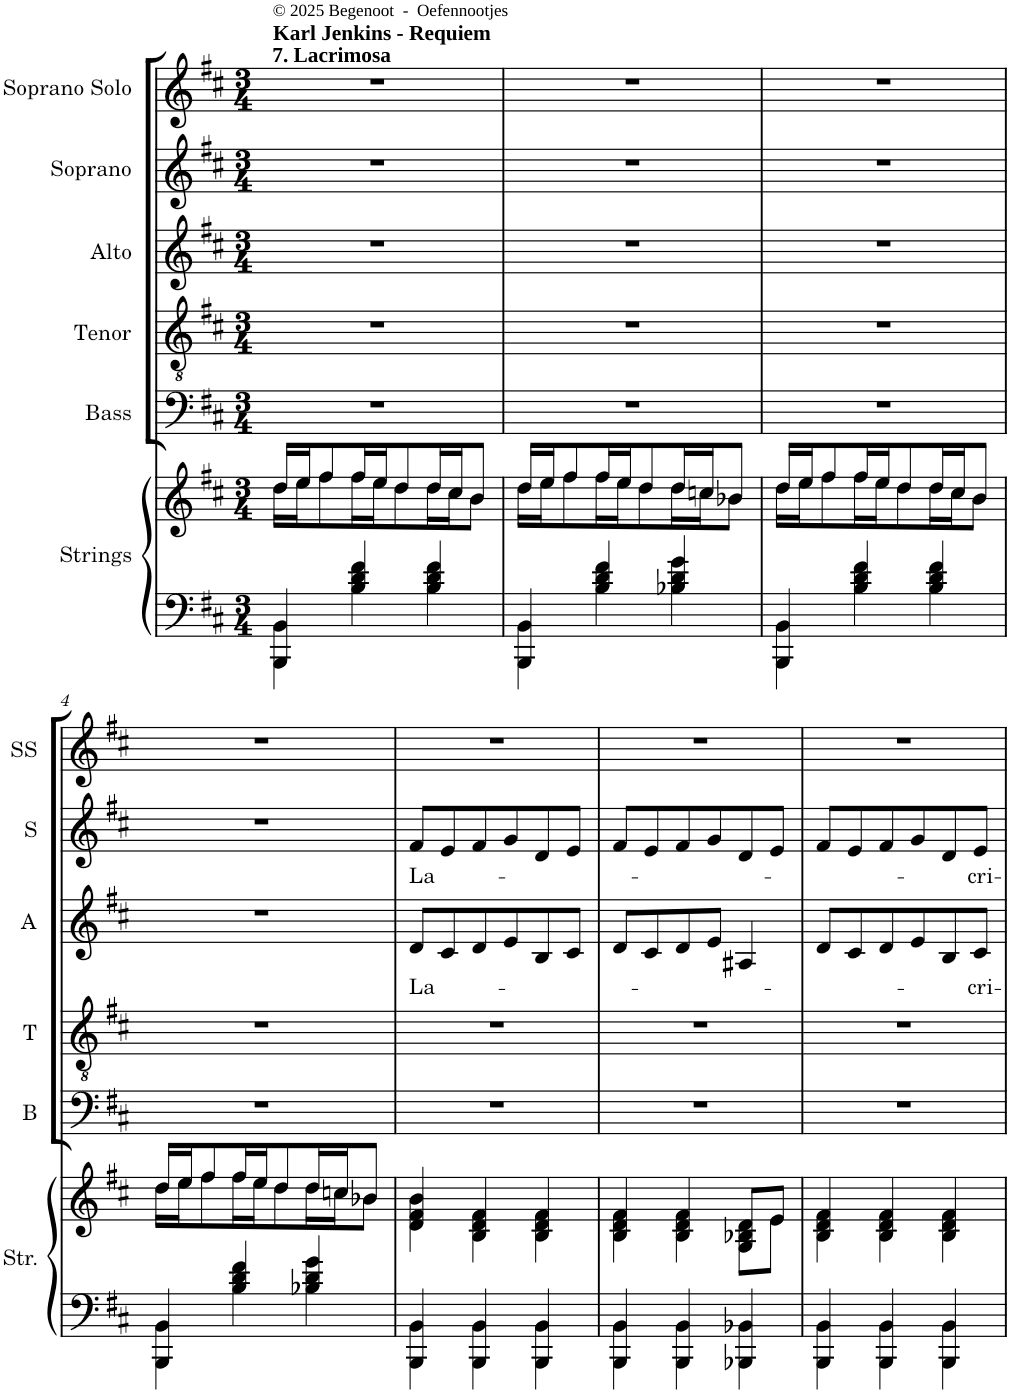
**kern	**kern	**kern	**kern	**kern	**text	**kern	**text	**kern
*part6	*part6	*part5	*part4	*part3	*part3	*part2	*part2	*part1
*staff7	*staff6	*staff5	*staff4	*staff3	*staff3	*staff2	*staff2	*staff1
*I"Strings	*	*I"Bass	*I"Tenor	*I"Alto	*	*I"Soprano	*	*I"Soprano Solo
*I'Str.	*	*I'B	*I'T	*I'A	*	*I'S	*	*I'SS
*clefF4	*clefG2	*clefF4	*clefGv2	*clefG2	*	*clefG2	*	*clefG2
*k[f#c#]	*k[f#c#]	*k[f#c#]	*k[f#c#]	*k[f#c#]	*	*k[f#c#]	*	*k[f#c#]
*D:	*D:	*D:	*D:	*D:	*	*D:	*	*D:
*M3/4	*M3/4	*M3/4	*M3/4	*M3/4	*	*M3/4	*	*M3/4
=1	=1	=1	=1	=1	=1	=1	=1	=1
*^	*^	*	*	*	*	*	*	*
!	!	!	!	!	!	!	!	!	!	!LO:TX:a:B:t=Karl Jenkins - Requiem
!	!	!	!	!	!	!	!	!	!	!LO:TX:a:t=7. Lacrimosa
!	!	!	!	!	!	!	!	!	!	!LO:TX:a:t=© 2025 Begenoot  -  Oefennootjes
4BBB/ 4BB/	4BBB\ 4BB\	16dd/LL	16dd\LL	2.r	2.r	2.r	.	2.r	.	2.r
.	.	16ee/J	16ee\J	.	.	.	.	.	.	.
.	.	8ff#/	8ff#\	.	.	.	.	.	.	.
4B/ 4d/ 4f#/	4B\ 4d\ 4f#\	16ff#/L	16ff#\L	.	.	.	.	.	.	.
.	.	16ee/J	16ee\J	.	.	.	.	.	.	.
.	.	8dd/	8dd\	.	.	.	.	.	.	.
4B/ 4d/ 4f#/	4B\ 4d\ 4f#\	16dd/L	16dd\L	.	.	.	.	.	.	.
.	.	16cc#/J	16cc#\J	.	.	.	.	.	.	.
.	.	8b/J	8b\J	.	.	.	.	.	.	.
=2	=2	=2	=2	=2	=2	=2	=2	=2	=2	=2
4BBB/ 4BB/	4BBB\ 4BB\	16dd/LL	16dd\LL	2.r	2.r	2.r	.	2.r	.	2.r
.	.	16ee/J	16ee\J	.	.	.	.	.	.	.
.	.	8ff#/	8ff#\	.	.	.	.	.	.	.
4B/ 4d/ 4f#/	4B\ 4d\ 4f#\	16ff#/L	16ff#\L	.	.	.	.	.	.	.
.	.	16ee/J	16ee\J	.	.	.	.	.	.	.
.	.	8dd/	8dd\	.	.	.	.	.	.	.
4B-X/ 4d/ 4g/	4B-\ 4d\ 4g\	16dd/L	16dd\L	.	.	.	.	.	.	.
.	.	16ccn/J	16cc\J	.	.	.	.	.	.	.
.	.	8b-X/J	8b-\J	.	.	.	.	.	.	.
=3	=3	=3	=3	=3	=3	=3	=3	=3	=3	=3
4BBB/ 4BB/	4BBB\ 4BB\	16dd/LL	16dd\LL	2.r	2.r	2.r	.	2.r	.	2.r
.	.	16ee/J	16ee\J	.	.	.	.	.	.	.
.	.	8ff#/	8ff#\	.	.	.	.	.	.	.
4B/ 4d/ 4f#/	4B\ 4d\ 4f#\	16ff#/L	16ff#\L	.	.	.	.	.	.	.
.	.	16ee/J	16ee\J	.	.	.	.	.	.	.
.	.	8dd/	8dd\	.	.	.	.	.	.	.
4B/ 4d/ 4f#/	4B\ 4d\ 4f#\	16dd/L	16dd\L	.	.	.	.	.	.	.
.	.	16cc#/J	16cc#\J	.	.	.	.	.	.	.
.	.	8b/J	8b\J	.	.	.	.	.	.	.
!!LO:LB:g=z
=4	=4	=4	=4	=4	=4	=4	=4	=4	=4	=4
4BBB/ 4BB/	4BBB\ 4BB\	16dd/LL	16dd\LL	2.r	2.r	2.r	.	2.r	.	2.r
.	.	16ee/J	16ee\J	.	.	.	.	.	.	.
.	.	8ff#/	8ff#\	.	.	.	.	.	.	.
4B/ 4d/ 4f#/	4B\ 4d\ 4f#\	16ff#/L	16ff#\L	.	.	.	.	.	.	.
.	.	16ee/J	16ee\J	.	.	.	.	.	.	.
.	.	8dd/	8dd\	.	.	.	.	.	.	.
4B-X/ 4d/ 4g/	4B-\ 4d\ 4g\	16dd/L	16dd\L	.	.	.	.	.	.	.
.	.	16ccn/J	16cc\J	.	.	.	.	.	.	.
.	.	8b-X/J	8b-\J	.	.	.	.	.	.	.
=5	=5	=5	=5	=5	=5	=5	=5	=5	=5	=5
!	!	!	!	!	!	!	!LO:LY:b	!	!LO:LY:b	!
4BBB/ 4BB/	4BBB\ 4BB\	4d/ 4f#/ 4b/	4d\ 4f#\ 4b\	2.r	2.r	8d/L	La-	8f#/L	La-	2.r
.	.	.	.	.	.	8c#/	.	8e/	.	.
4BBB/ 4BB/	4BBB\ 4BB\	4B/ 4d/ 4f#/	4B\ 4d\ 4f#\	.	.	8d/	.	8f#/	.	.
.	.	.	.	.	.	8e/	.	8g/	.	.
4BBB/ 4BB/	4BBB\ 4BB\	4B/ 4d/ 4f#/	4B\ 4d\ 4f#\	.	.	8B/	.	8d/	.	.
.	.	.	.	.	.	8c#/J	.	8e/J	.	.
=6	=6	=6	=6	=6	=6	=6	=6	=6	=6	=6
4BBB/ 4BB/	4BBB\ 4BB\	4B/ 4d/ 4f#/	4B\ 4d\ 4f#\	2.r	2.r	8d/L	.	8f#/L	.	2.r
.	.	.	.	.	.	8c#/	.	8e/	.	.
4BBB/ 4BB/	4BBB\ 4BB\	4B/ 4d/ 4f#/	4B\ 4d\ 4f#\	.	.	8d/	.	8f#/	.	.
.	.	.	.	.	.	8e/J	.	8g/	.	.
4BBB-X/ 4BB-X/	4BBB-\ 4BB-\	8G/ 8B-X/ 8d/L	8G\ 8B-\ 8d\L	.	.	4A#X/	.	8d/	.	.
.	.	8e/J	8e\J	.	.	.	.	8e/J	.	.
=7	=7	=7	=7	=7	=7	=7	=7	=7	=7	=7
4BBB/ 4BB/	4BBB\ 4BB\	4B/ 4d/ 4f#/	4B\ 4d\ 4f#\	2.r	2.r	8d/L	.	8f#/L	.	2.r
.	.	.	.	.	.	8c#/	.	8e/	.	.
4BBB/ 4BB/	4BBB\ 4BB\	4B/ 4d/ 4f#/	4B\ 4d\ 4f#\	.	.	8d/	.	8f#/	.	.
.	.	.	.	.	.	8e/	.	8g/	.	.
4BBB/ 4BB/	4BBB\ 4BB\	4B/ 4d/ 4f#/	4B\ 4d\ 4f#\	.	.	8B/	.	8d/	.	.
!	!	!	!	!	!	!	!LO:LY:b	!	!LO:LY:b	!
.	.	.	.	.	.	8c#/J	-cri-	8e/J	-cri-	.
*v	*v	*	*	*	*	*	*	*	*	*
*	*v	*v	*	*	*	*	*	*	*
=	=	=	=	=	=	=	=	=
*-	*-	*-	*-	*-	*-	*-	*-	*-
